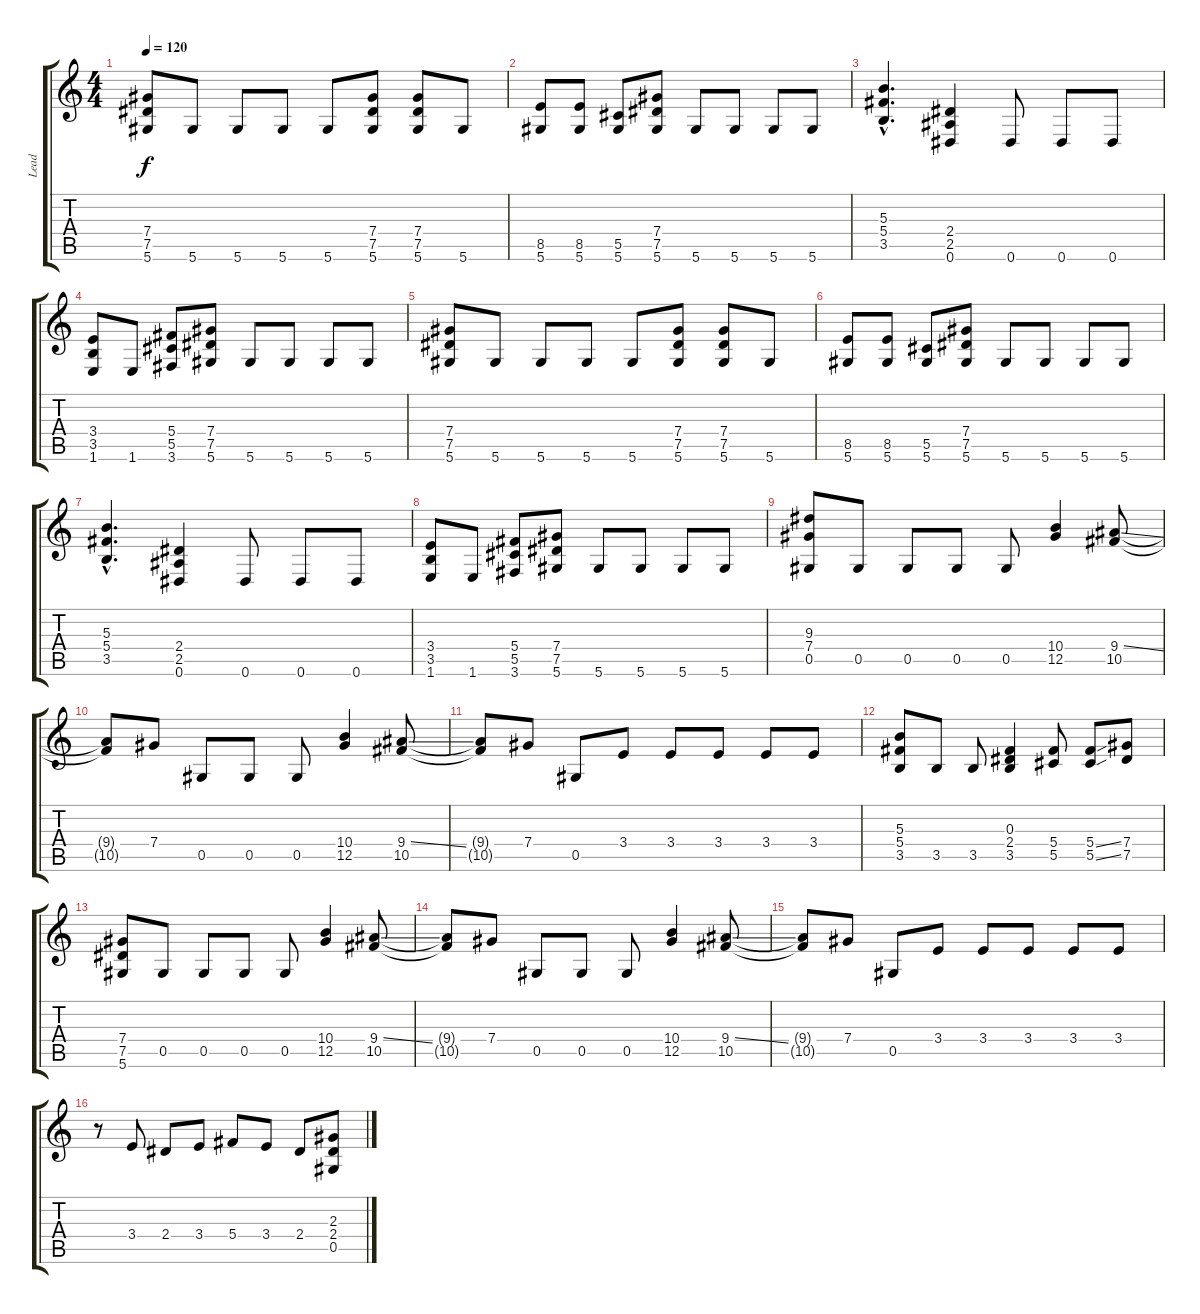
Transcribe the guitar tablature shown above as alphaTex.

\track ("Lead" "Lead") {instrument distortionguitar}
\staff {score tabs}
\tuning (Eb4 Bb3 Gb3 Db3 Ab2 Eb2) {hide}
\ts (4 4)
\tempo 120
\clef g2
\ks c
(7.4 7.5 5.6).8{dy f} 5.6.8 5.6.8 5.6.8 5.6.8 (7.4 7.5 5.6).8 (7.4 7.5 5.6).8 5.6.8 |
(8.5 5.6).8 (8.5 5.6).8 (5.5 5.6).8 (7.4 7.5 5.6).8 5.6.8 5.6.8 5.6.8 5.6.8 |
(5.3{hac} 5.4{hac} 3.5{hac}).4{d} (2.4 2.5 0.6).4 0.6.8 0.6.8 0.6.8 |
(3.4 3.5 1.6).8 1.6.8 (5.4 5.5 3.6).8 (7.4 7.5 5.6).8 5.6.8 5.6.8 5.6.8 5.6.8 |
(7.4 7.5 5.6).8 5.6.8 5.6.8 5.6.8 5.6.8 (7.4 7.5 5.6).8 (7.4 7.5 5.6).8 5.6.8 |
(8.5 5.6).8 (8.5 5.6).8 (5.5 5.6).8 (7.4 7.5 5.6).8 5.6.8 5.6.8 5.6.8 5.6.8 |
(5.3{hac} 5.4{hac} 3.5{hac}).4{d} (2.4 2.5 0.6).4 0.6.8 0.6.8 0.6.8 |
(3.4 3.5 1.6).8 1.6.8 (5.4 5.5 3.6).8 (7.4 7.5 5.6).8 5.6.8 5.6.8 5.6.8 5.6.8 |
(9.3 7.4 0.5).8 0.5.8 0.5.8 0.5.8 0.5.8 (10.4 12.5).4 (9.4{ss} 10.5).8 |
(9.4{t} 10.5{t}).8 7.4.8 0.5.8 0.5.8 0.5.8 (10.4 12.5).4 (9.4{ss} 10.5).8 |
(9.4{t} 10.5{t}).8 7.4.8 0.5.8 3.4.8 3.4.8 3.4.8 3.4.8 3.4.8 |
(5.3 5.4 3.5).8 3.5.8 3.5.8 (0.3 2.4 3.5).4 (5.4 5.5).8 (5.4{ss} 5.5{ss}).8 (7.4 7.5).8 |
(7.4 7.5 5.6).8 0.5.8 0.5.8 0.5.8 0.5.8 (10.4 12.5).4 (9.4{ss} 10.5).8 |
(9.4{t} 10.5{t}).8 7.4.8 0.5.8 0.5.8 0.5.8 (10.4 12.5).4 (9.4{ss} 10.5).8 |
(9.4{t} 10.5{t}).8 7.4.8 0.5.8 3.4.8 3.4.8 3.4.8 3.4.8 3.4.8 |
r.8 3.4.8 2.4.8 3.4.8 5.4.8 3.4.8 2.4.8 (2.3 2.4 0.5).8
